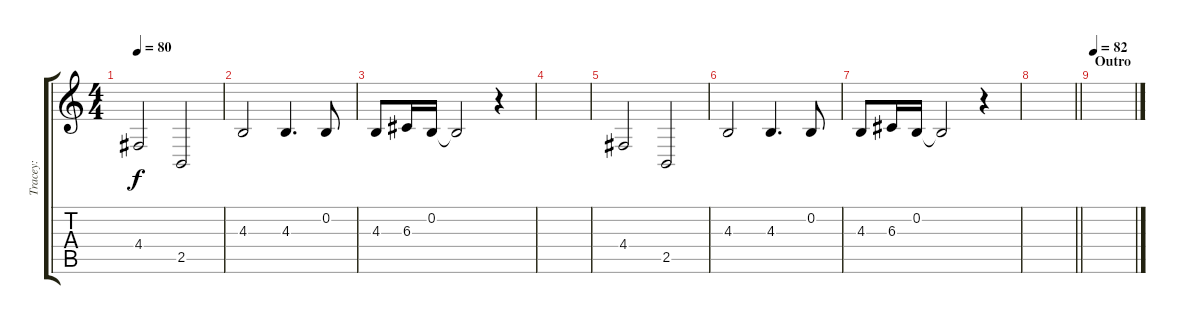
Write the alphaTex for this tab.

\track ("Tracey:     Back" "Tracey:   ") {instrument pad4choir}
\staff {score tabs}
\tuning (E4 B3 G3 D3 A2 E2) {hide}
\ts (4 4)
\tempo 80
\clef g2
\ks c
4.4.2{dy f} 2.5.2 |
4.3.2 4.3.4{d} 0.2.8 |
4.3.8 6.3.16 0.2.16 0.2{t}.2 r.4 |
|
4.4.2 2.5.2 |
4.3.2 4.3.4{d} 0.2.8 |
4.3.8 6.3.16 0.2.16 0.2{t}.2 r.4 |
\barLineRight lightlight
|
\section ("" "Outro")
\tempo 82
